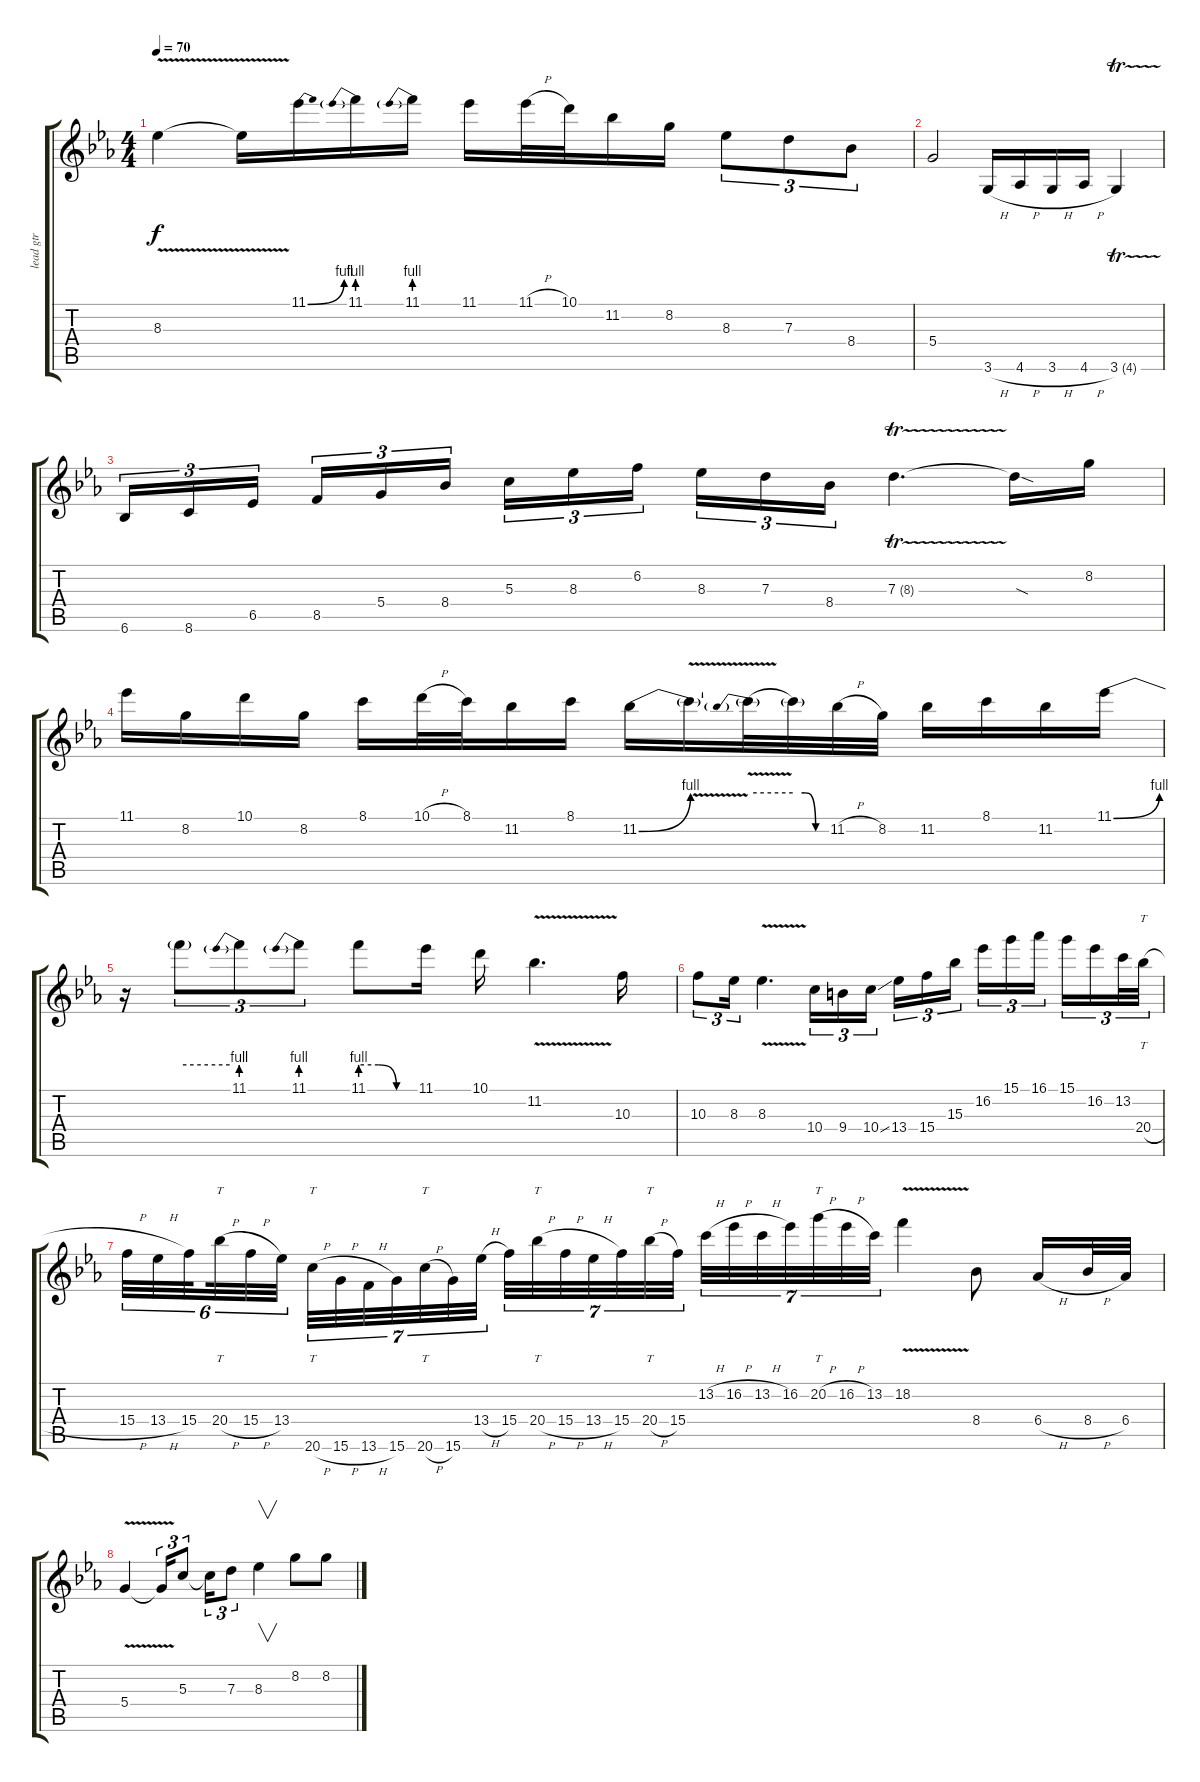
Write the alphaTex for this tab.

\track ("lead gtr" "lead gtr") {instrument distortionguitar}
\staff {score tabs}
\tuning (E4 B3 G3 D3 A2 E2) {hide}
\ts (4 4)
\tempo 70
\clef g2
\ks eb
8.3{v t}.4{dy f} 8.3{t}.16 11.1{be (bend 0 0 60 4)}.16 11.1{be (prebend 0 4 60 4)}.16 11.1{be (prebend 0 4 60 4)}.16 11.1.16 11.1{h}.32 10.1.32 11.2.16 8.2.16 8.3.8{tu (3 2)} 7.3.8{tu (3 2)} 8.4.8{tu (3 2)} |
5.4.2 3.6{h}.16 4.6{h}.16 3.6{h}.16 4.6{h}.16 3.6{tr (4 32)}.4 |
6.6.16{tu (3 2)} 8.6.16{tu (3 2)} 6.5.16{tu (3 2) beam splitsecondary} 8.5.16{tu (3 2)} 5.4.16{tu (3 2)} 8.4.16{tu (3 2)} 5.3.16{tu (3 2)} 8.3.16{tu (3 2)} 6.2.16{tu (3 2) beam splitsecondary} 8.3.16{tu (3 2)} 7.3.16{tu (3 2)} 8.4.16{tu (3 2)} 7.3{tr (8 32)}.4{d} 7.3{sod t}.16 8.2.16 |
11.1.16 8.2.16 10.1.16 8.2.16 8.1.16 10.1{h}.32 8.1.32 11.2.16 8.1.16 11.2{be (bend 0 0 60 4)}.16 11.2{v t}.16 11.2{be (prebend 0 4 60 4) t}.32 11.2{be (custom 0 4 20 4 40 0 60 0) t}.32 11.2{h}.32 8.2.32 11.2.16 8.1.16 11.2.16 11.1{be (bend 0 0 60 4)}.16 |
r.16 11.1{be (hold 0 4 60 4) t}.8{tu (3 2)} 11.1{be (prebend 0 4 60 4)}.8{tu (3 2)} 11.1{be (prebend 0 4 60 4)}.8{tu (3 2)} 11.1{be (custom 0 4 20 4 40 0 60 0)}.8 11.1.16 10.1.16 11.2{v}.4{d} 10.3.16 |
10.3.8{tu (3 2)} 8.3.16{tu (3 2)} 8.3{v}.4{d} 10.4.16{tu (3 2)} 9.4.16{tu (3 2)} 10.4{ss}.16{tu (3 2) beam splitsecondary} 13.4.16{tu (3 2)} 15.4.16{tu (3 2)} 15.3.16{tu (3 2)} 16.2.16{tu (3 2)} 15.1.16{tu (3 2)} 16.1.16{tu (3 2) beam splitsecondary} 15.1.16{tu (3 2)} 16.2.16{tu (3 2)} 13.2.32{tu (3 2)} 20.4{h}.32{tt tu (3 2)} |
15.4{h}.32{tu (6 4)} 13.4{h}.32{tu (6 4)} 15.4.32{tu (6 4) beam splitsecondary} 20.4{h}.32{tt tu (6 4)} 15.4{h}.32{tu (6 4)} 13.4.32{tu (6 4) beam splitsecondary} 20.6{h}.32{tt tu (7 4)} 15.6{h}.32{tu (7 4)} 13.6{h}.32{tu (7 4)} 15.6.32{tu (7 4)} 20.6{h}.32{tt tu (7 4)} 15.6.32{tu (7 4)} 13.4{h}.32{tu (7 4)} 15.4.32{tu (7 4)} 20.4{h}.32{tt tu (7 4)} 15.4{h}.32{tu (7 4)} 13.4{h}.32{tu (7 4)} 15.4.32{tu (7 4)} 20.4{h}.32{tt tu (7 4)} 15.4.32{tu (7 4) beam splitsecondary} 13.2{h}.32{tu (7 4)} 16.2{h}.32{tu (7 4)} 13.2{h}.32{tu (7 4)} 16.2.32{tu (7 4)} 20.2{h}.32{tt tu (7 4)} 16.2{h}.32{tu (7 4)} 13.2.32{tu (7 4)} 18.2{v}.4 8.4.8 6.4{h}.16 8.4{h}.32 6.4.32 |
5.4{v}.4 5.4{t}.16{tu (3 2)} 5.3.8{tu (3 2)} 5.3{t}.16{tu (3 2)} 7.3.8{tu (3 2)} 8.3.4{v} 8.2.8 8.2.8
